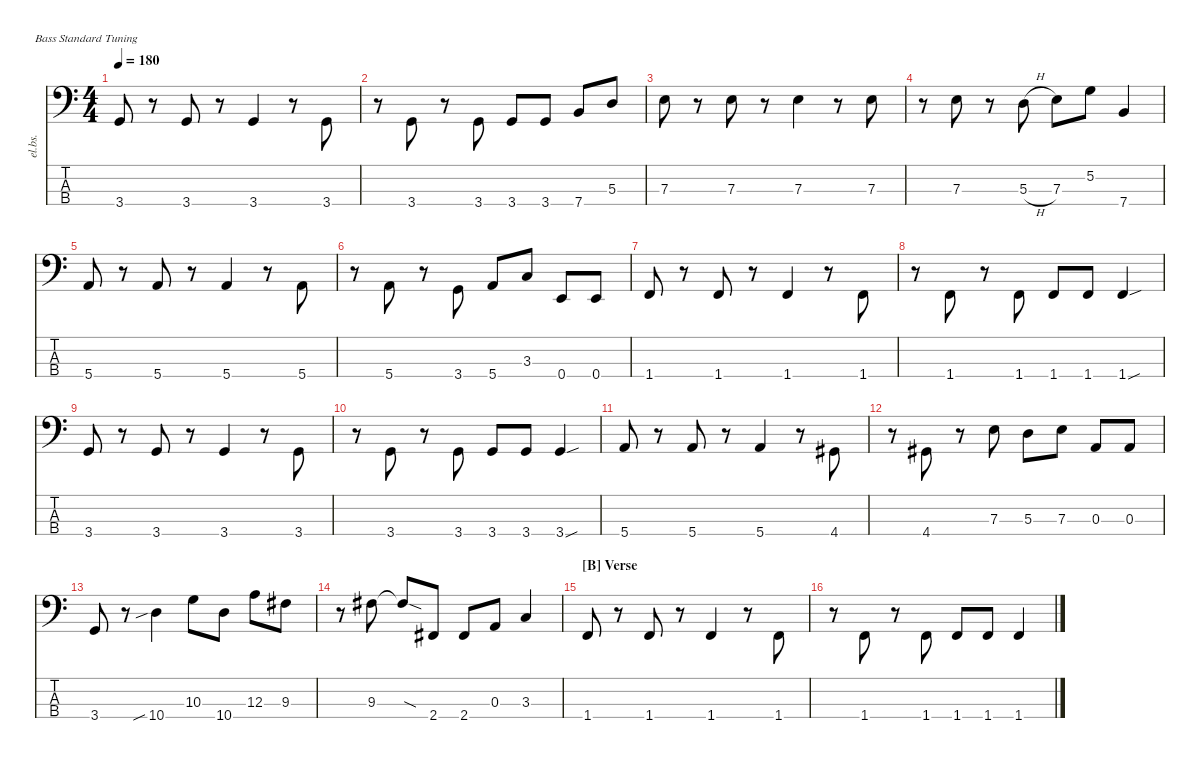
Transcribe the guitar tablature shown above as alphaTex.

\defaultSystemsLayout 4
\hideDynamics
\bracketExtendMode nobrackets
\track ("Electric Bass" "el.bs.") {mute instrument electricbassfinger}
\staff {score tabs}
\tuning (G2 D2 A1 E1)
\ts (4 4)
\tempo 180
\clef f4
\ks c
3.4.8{dy mf beam Up} r.8{beam Down} 3.4.8{beam Up} r.8{beam Down} 3.4.4{beam Up} r.8{beam Down} 3.4.8{beam Up} |
r.8{beam Down} 3.4.8{beam Up} r.8{beam Down} 3.4.8{beam Up} 3.4.8{beam Up} 3.4.8{beam Up} 7.4.8{beam Up} 5.3.8{beam Up} |
7.3.8{beam Down} r.8{beam Down} 7.3.8{beam Down} r.8{beam Down} 7.3.4{beam Down} r.8{beam Down} 7.3.8{beam Down} |
r.8{beam Down} 7.3.8{beam Down} r.8{beam Down} 5.3{h}.8{beam Down} 7.3.8{beam Down} 5.2.8{beam Down} 7.4.4{beam Up} |
5.4.8{beam Up} r.8{beam Down} 5.4.8{beam Up} r.8{beam Down} 5.4.4{beam Up} r.8{beam Down} 5.4.8{beam Up} |
r.8{beam Down} 5.4.8{beam Up} r.8{beam Down} 3.4.8{beam Up} 5.4.8{beam Up} 3.3.8{beam Up} 0.4.8{beam Up} 0.4.8{beam Up} |
1.4.8{beam Up} r.8{beam Down} 1.4.8{beam Up} r.8{beam Down} 1.4.4{beam Up} r.8{beam Down} 1.4.8{beam Up} |
r.8{beam Down} 1.4.8{beam Up} r.8{beam Down} 1.4.8{beam Up} 1.4.8{beam Up} 1.4.8{beam Up} 1.4{sou}.4{beam Up} |
3.4.8{beam Up} r.8{beam Down} 3.4.8{beam Up} r.8{beam Down} 3.4.4{beam Up} r.8{beam Down} 3.4.8{beam Up} |
r.8{beam Down} 3.4.8{beam Up} r.8{beam Down} 3.4.8{beam Up} 3.4.8{beam Up} 3.4.8{beam Up} 3.4{sou}.4{beam Up} |
5.4.8{beam Up} r.8{beam Down} 5.4.8{beam Up} r.8{beam Down} 5.4.4{beam Up} r.8{beam Down} 4.4{acc #}.8{beam Up} |
r.8{beam Down} 4.4{acc #}.8{beam Up} r.8{beam Down} 7.3.8{beam Down} 5.3.8{beam Down} 7.3.8{beam Down} 0.3.8{beam Up} 0.3.8{beam Up} |
3.4.8{beam Up} r.8{beam Down} 10.4{sib}.4{beam Down} 10.3.8{beam Down} 10.4.8{beam Down} 12.3.8{beam Down} 9.3{acc #}.8{beam Down} |
r.8{beam Down} 9.3{acc #}.8{beam Down} 9.3{sod t acc #}.8{beam Up} 2.4{acc #}.8{beam Up} 2.4{acc #}.8{beam Up} 0.3.8{beam Up} 3.3.4{beam Up} |
\section ("B" "Verse")
1.4.8{beam Up} r.8{beam Down} 1.4.8{beam Up} r.8{beam Down} 1.4.4{beam Up} r.8{beam Down} 1.4.8{beam Up} |
r.8{beam Down} 1.4.8{beam Up} r.8{beam Down} 1.4.8{beam Up} 1.4.8{beam Up} 1.4.8{beam Up} 1.4.4{beam Up}
